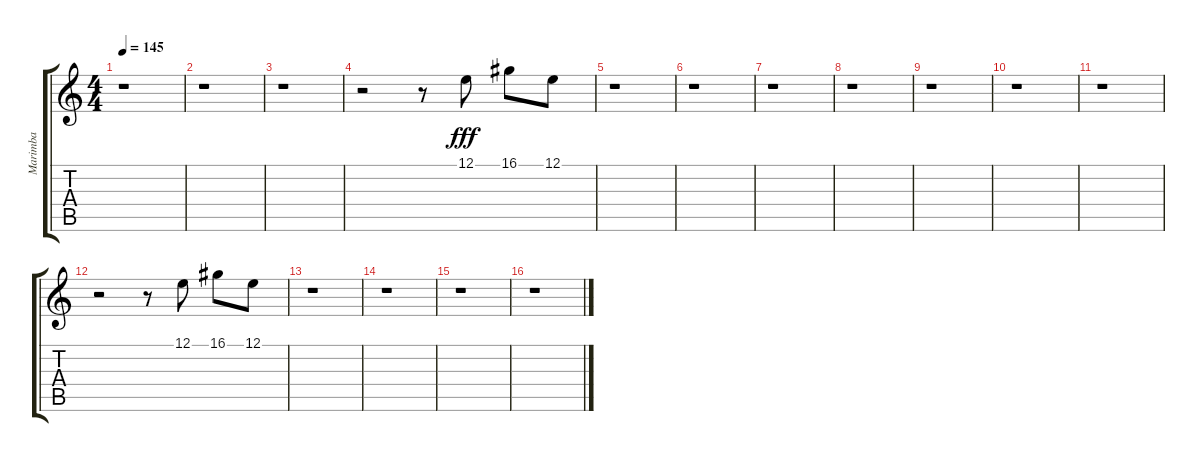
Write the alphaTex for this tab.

\track ("Marimba" "Marimba") {instrument marimba}
\staff {score tabs}
\tuning (E4 B3 G3 D3 A2 E2) {hide}
\ts (4 4)
\tempo 145
\clef g2
\ks c
r.1{dy fff instrument marimba} |
r.1 |
r.1 |
r.2 r.8 12.1.8 16.1.8 12.1.8 |
r.1 |
r.1 |
r.1 |
r.1 |
r.1 |
r.1 |
r.1 |
r.2 r.8 12.1.8 16.1.8 12.1.8 |
r.1 |
r.1 |
r.1 |
r.1
